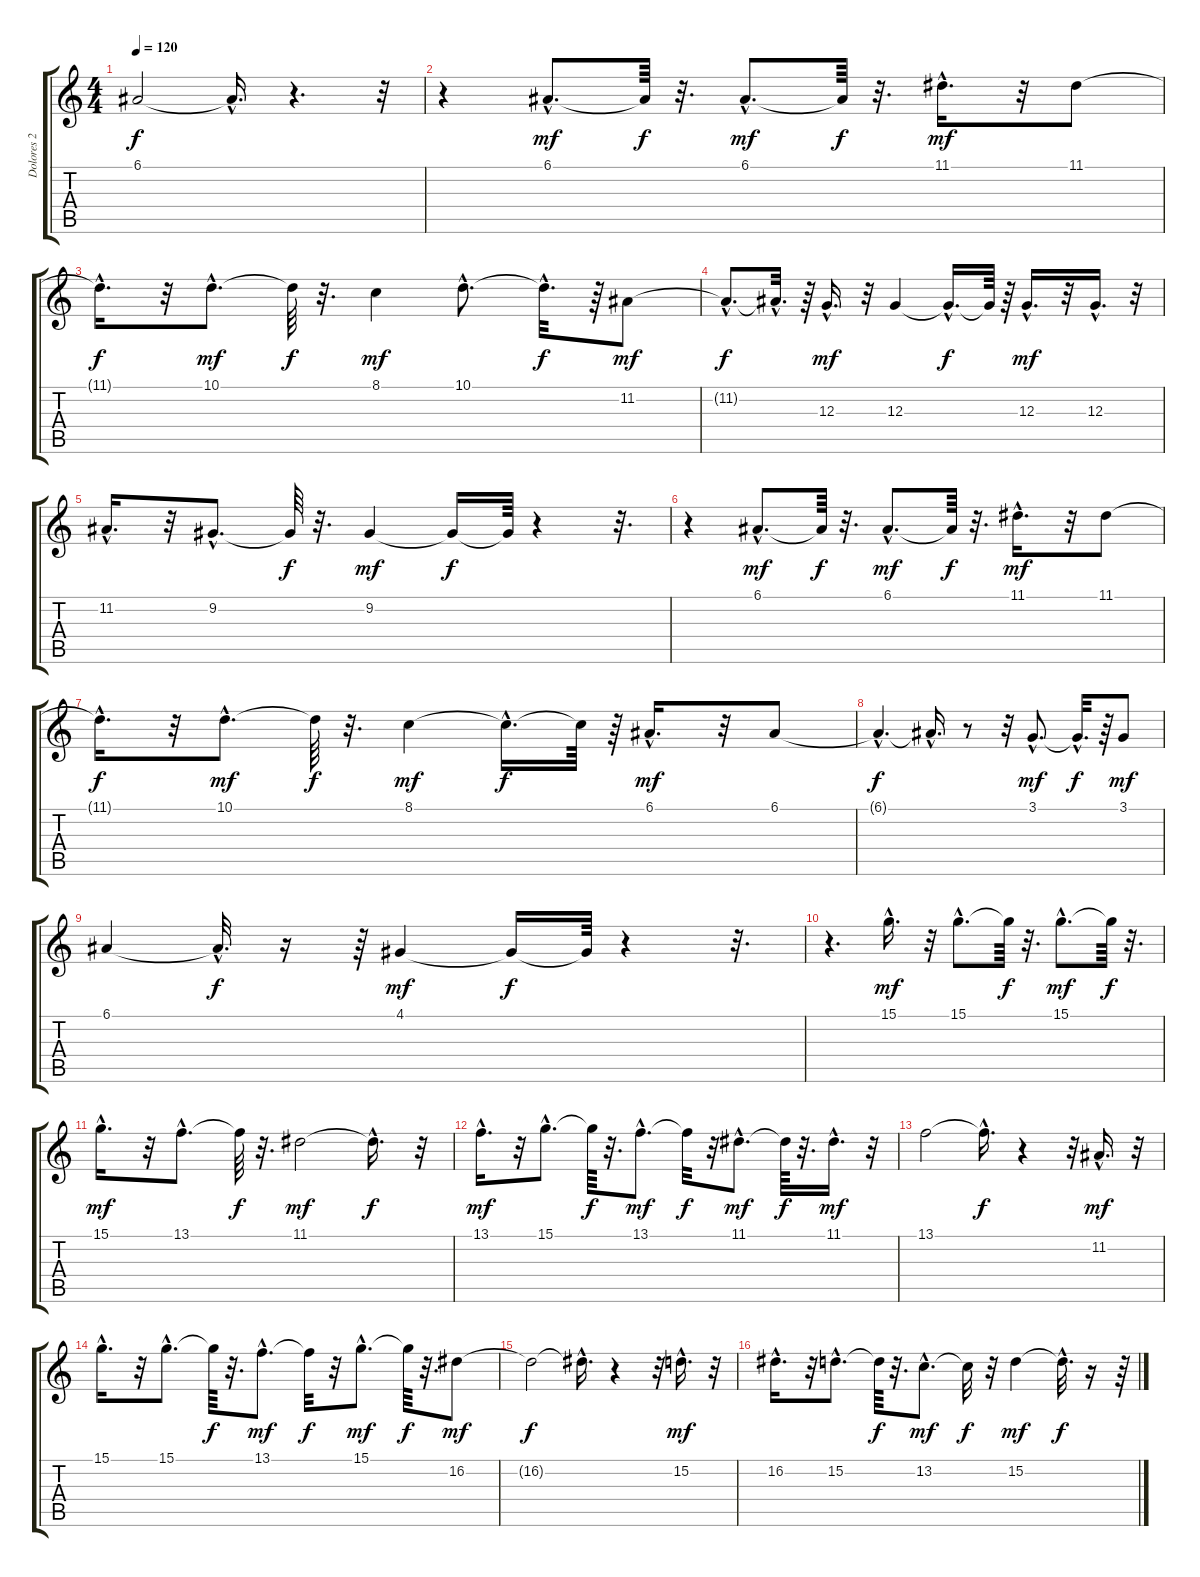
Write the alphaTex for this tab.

\track ("Dolores 2" "Dolores 2") {instrument pad3polysynth}
\staff {score tabs}
\tuning (E4 B3 G3 D3 A2 E2) {hide}
\ts (4 4)
\tempo 120
\clef g2
\ks c
6.1{t}.2{dy f} 6.1{hac t}.16{d} r.4{d} r.32 |
r.4 6.1{hac}.8{d dy mf} 6.1{t}.64{dy f} r.32{d} 6.1{hac}.8{d dy mf} 6.1{t}.64{dy f} r.32{d} 11.1{hac}.16{d dy mf} r.32 11.1.8 |
11.1{hac t}.16{d dy f} r.32 10.1{hac}.8{d dy mf} 10.1{t}.64{dy f} r.32{d} 8.1.4{dy mf} 10.1{hac}.8{d} 10.1{hac t}.32{d dy f} r.64 11.2.8{dy mf} |
11.2{hac t}.8{d dy f} 11.2{hac t}.32{d} r.64 12.3{hac}.16{d dy mf} r.32 12.3.4 12.3{hac t}.16{d dy f} 12.3{t}.64 r.64 12.3{hac}.16{d dy mf} r.32 12.3{hac}.16{d} r.32 |
11.2{hac}.16{d} r.32 9.2{hac}.8{d} 9.2{t}.64{dy f} r.32{d} 9.2.4{dy mf} 9.2{t}.16{dy f} 9.2{t}.64 r.4 r.32{d} |
r.4 6.1{hac}.8{d dy mf} 6.1{t}.64{dy f} r.32{d} 6.1{hac}.8{d dy mf} 6.1{t}.64{dy f} r.32{d} 11.1{hac}.16{d dy mf} r.32 11.1.8 |
11.1{hac t}.16{d dy f} r.32 10.1{hac}.8{d dy mf} 10.1{t}.64{dy f} r.32{d} 8.1.4{dy mf} 8.1{hac t}.16{d dy f} 8.1{t}.64 r.64 6.1{hac}.16{d dy mf} r.32 6.1.8 |
6.1{hac t}.4{d dy f} 6.1{hac t}.16{d} r.8 r.32 3.1{hac}.8{d dy mf} 3.1{hac t}.32{d dy f} r.64 3.1.8{dy mf} |
6.1.4 6.1{hac t}.32{d dy f} r.16 r.64 4.1.4{dy mf} 4.1{t}.16{dy f} 4.1{t}.64 r.4 r.32{d} |
r.4{d} 15.1{hac}.16{d dy mf} r.32 15.1{hac}.8{d} 15.1{t}.64{dy f} r.32{d} 15.1{hac}.8{d dy mf} 15.1{t}.64{dy f} r.32{d} |
15.1{hac}.16{d dy mf} r.32 13.1{hac}.8{d} 13.1{t}.64{dy f} r.32{d} 11.1.2{dy mf} 11.1{hac t}.16{d dy f} r.32 |
13.1{hac}.16{d dy mf} r.32 15.1{hac}.8{d} 15.1{t}.64{dy f} r.32{d} 13.1{hac}.8{d dy mf} 13.1{t}.32{dy f} r.32 11.1{hac}.8{d dy mf} 11.1{t}.64{dy f} r.32{d} 11.1{hac}.16{d dy mf} r.32 |
13.1.2 13.1{hac t}.16{d dy f} r.4 r.32 11.2{hac}.16{d dy mf} r.32 |
15.1{hac}.16{d} r.32 15.1{hac}.8{d} 15.1{t}.64{dy f} r.32{d} 13.1{hac}.8{d dy mf} 13.1{t}.32{dy f} r.32 15.1{hac}.8{d dy mf} 15.1{t}.64{dy f} r.32{d} 16.2.8{dy mf} |
16.2{t}.2{dy f} 16.2{hac t}.16{d} r.4 r.32 15.2{hac}.16{d dy mf} r.32 |
16.2{hac}.16{d} r.32 15.2{hac}.8{d} 15.2{t}.64{dy f} r.32{d} 13.2{hac}.8{d dy mf} 13.2{t}.32{dy f} r.32 15.2.4{dy mf} 15.2{hac t}.32{d dy f} r.16 r.64
